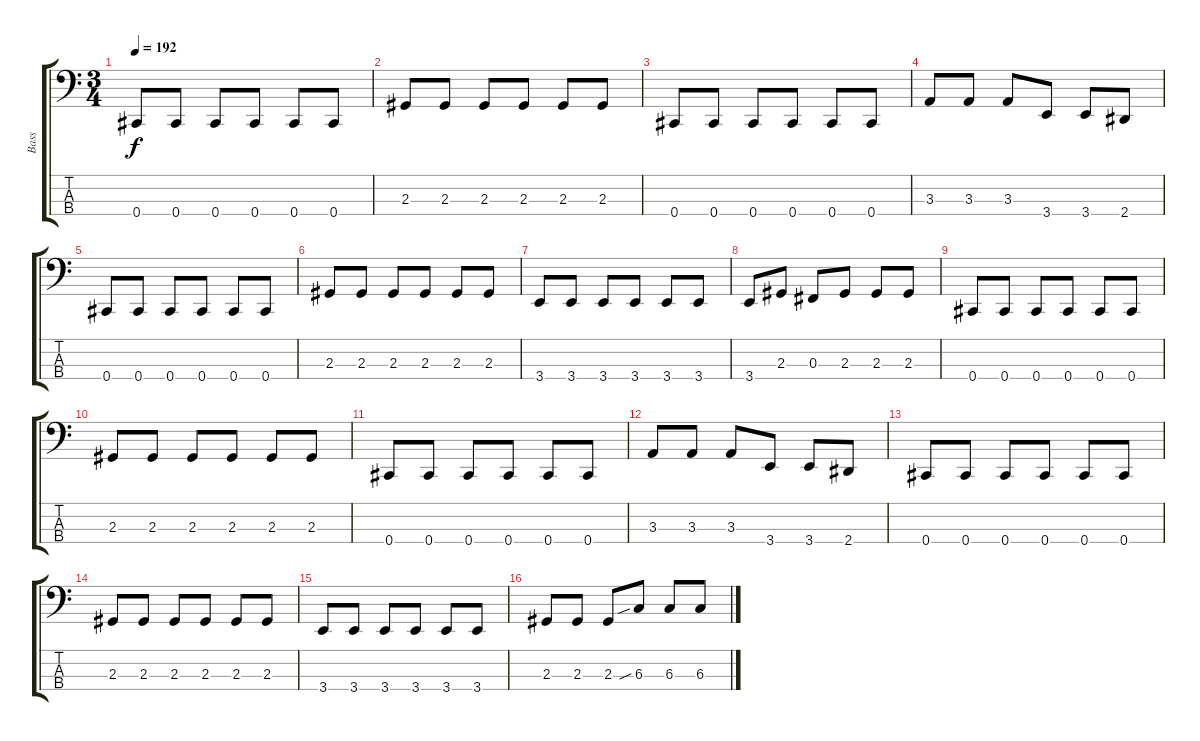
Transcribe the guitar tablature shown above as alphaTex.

\track ("Bass" "Bass") {instrument electricbasspick}
\staff {score tabs}
\tuning (E2 B1 Gb1 Db1) {hide}
\ts (3 4)
\tempo 192
\clef f4
\ks c
0.4.8{dy f} 0.4.8 0.4.8 0.4.8 0.4.8 0.4.8 |
2.3.8 2.3.8 2.3.8 2.3.8 2.3.8 2.3.8 |
0.4.8 0.4.8 0.4.8 0.4.8 0.4.8 0.4.8 |
3.3.8 3.3.8 3.3.8 3.4.8 3.4.8 2.4.8 |
0.4.8 0.4.8 0.4.8 0.4.8 0.4.8 0.4.8 |
2.3.8 2.3.8 2.3.8 2.3.8 2.3.8 2.3.8 |
3.4.8 3.4.8 3.4.8 3.4.8 3.4.8 3.4.8 |
3.4.8 2.3.8 0.3.8 2.3.8 2.3.8 2.3.8 |
0.4.8 0.4.8 0.4.8 0.4.8 0.4.8 0.4.8 |
2.3.8 2.3.8 2.3.8 2.3.8 2.3.8 2.3.8 |
0.4.8 0.4.8 0.4.8 0.4.8 0.4.8 0.4.8 |
3.3.8 3.3.8 3.3.8 3.4.8 3.4.8 2.4.8 |
0.4.8 0.4.8 0.4.8 0.4.8 0.4.8 0.4.8 |
2.3.8 2.3.8 2.3.8 2.3.8 2.3.8 2.3.8 |
3.4.8 3.4.8 3.4.8 3.4.8 3.4.8 3.4.8 |
2.3.8 2.3.8 2.3.8 6.3{sib}.8 6.3.8 6.3.8
